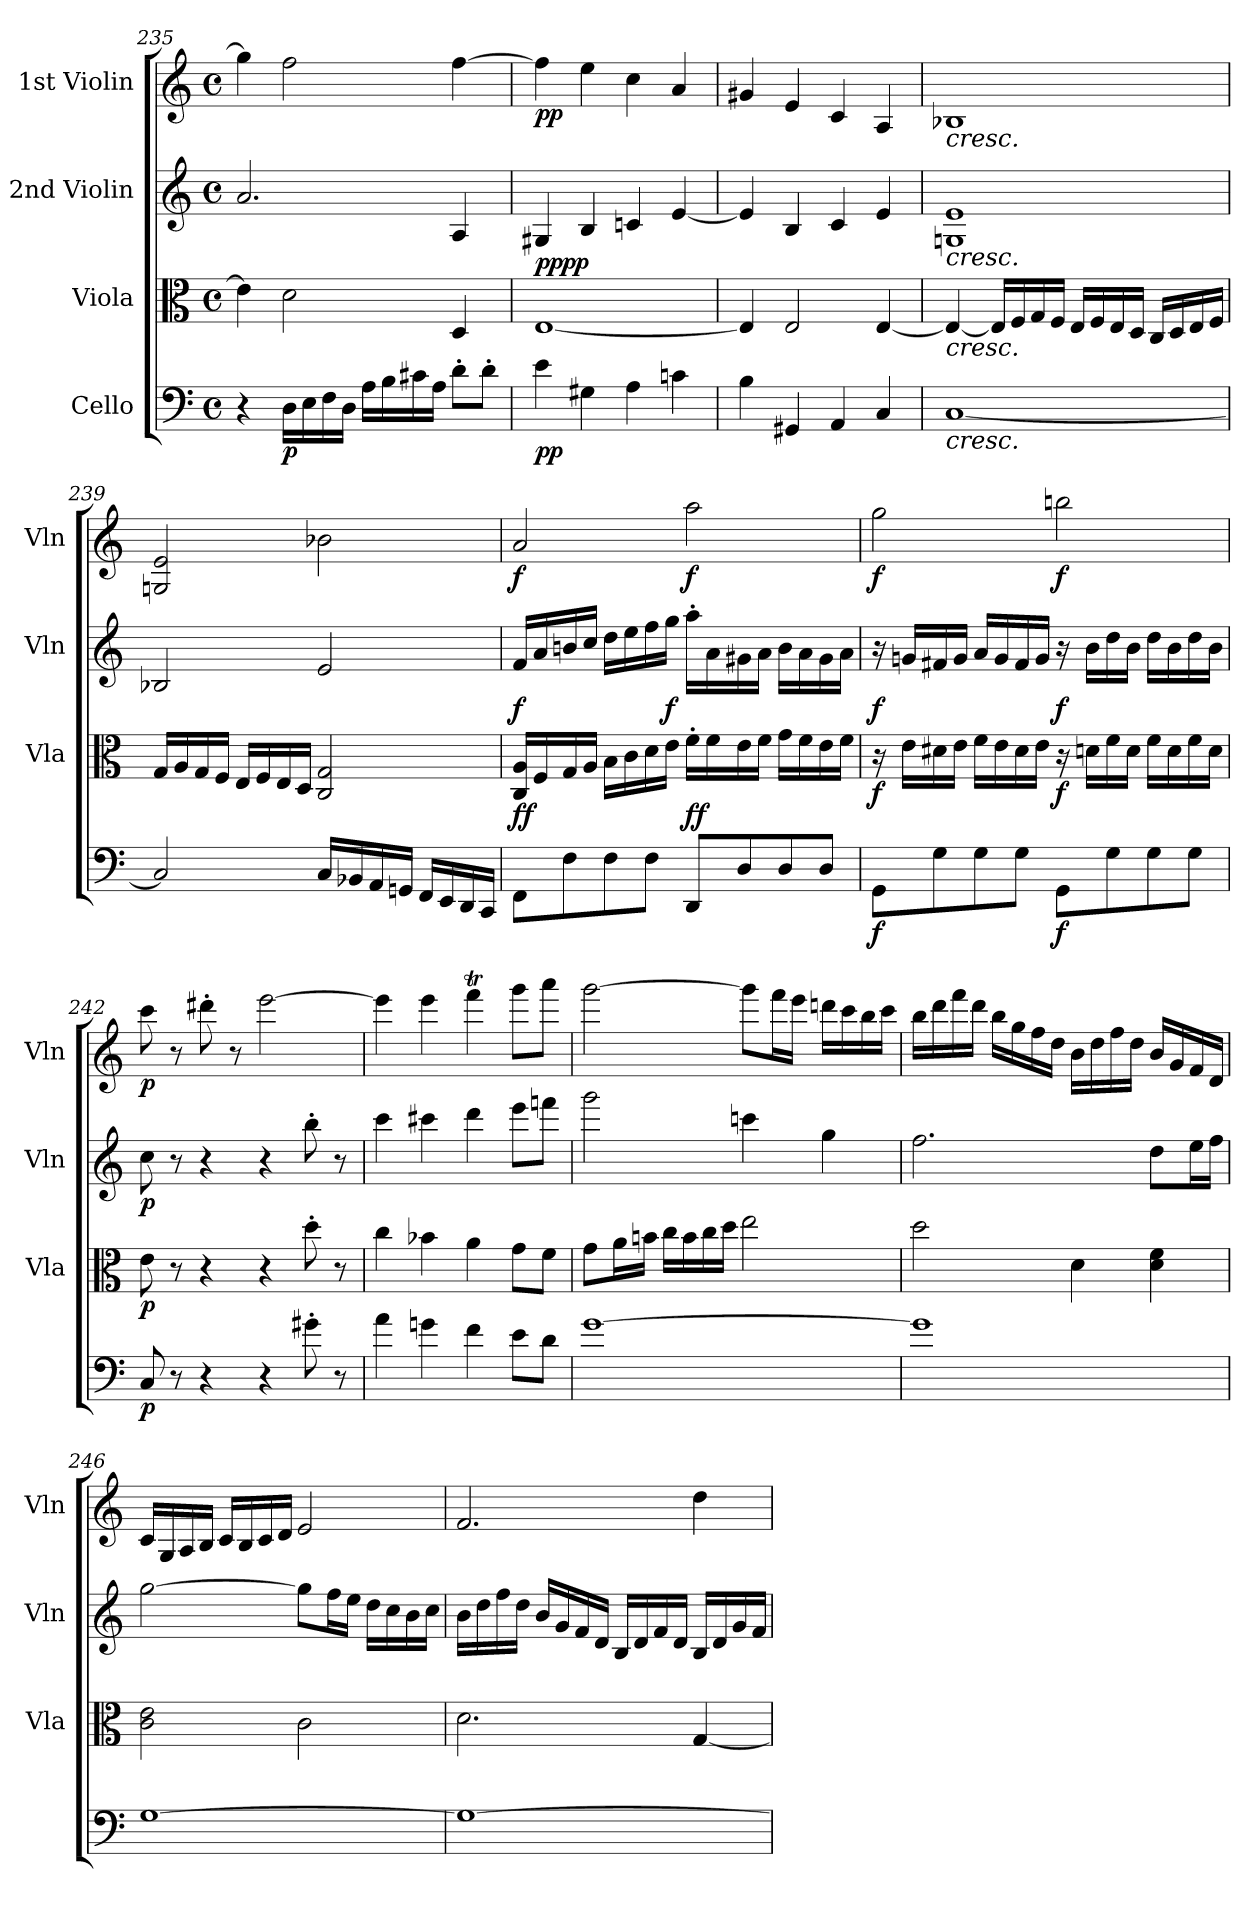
**kern	**dynam	**kern	**dynam	**kern	**dynam	**kern	**dynam
*part4	*part4	*part3	*part3	*part2	*part2	*part1	*part1
*staff4	*staff4	*staff3	*staff3	*staff2	*staff2	*staff1	*staff1
*I"Cello	*	*I"Viola	*	*I"2nd Violin	*	*I"1st Violin	*
*	*	*I'Vla	*	*I'Vln	*	*I'Vln	*
*clefF4	*	*clefC3	*	*clefG2	*	*clefG2	*
*k[]	*	*k[]	*	*k[]	*	*k[]	*
*M4/4	*	*M4/4	*	*M4/4	*	*M4/4	*
*met(c)	*	*met(c)	*	*met(c)	*	*met(c)	*
=235	=235	=235	=235	=235	=235	=235	=235
4r	.	4e\]	.	2.a/	.	4gg\]	.
!	!LO:DY:b	!	!	!	!	!	!
16D\LL	p	2d\	.	.	.	2ff\	.
16E\	.	.	.	.	.	.	.
16F\	.	.	.	.	.	.	.
16D\JJ	.	.	.	.	.	.	.
16A\LL	.	.	.	.	.	.	.
16B\	.	.	.	.	.	.	.
16c#X\	.	.	.	.	.	.	.
16A\JJ	.	.	.	.	.	.	.
8d'\L	.	4D/	.	4A/	.	[4ff\	.
8d'\J	.	.	.	.	.	.	.
=236	=236	=236	=236	=236	=236	=236	=236
!	!LO:DY:b	!	!LO:DY:b	!	!	!	!
!	!	!	!LO:DY:n=1:a	!	!	!	!LO:DY:b
4e\	pp	[1E	pp pp	4G#X/	.	4ff\]	pp
4G#X\	.	.	.	4B/	.	4ee\	.
4A\	.	.	.	4cn/	.	4cc\	.
4cn\	.	.	.	[4e/	.	4a/	.
=237	=237	=237	=237	=237	=237	=237	=237
4B\	.	4E/]	.	4e/]	.	4g#X/	.
4GG#X/	.	2E/	.	4B/	.	4e/	.
4AA/	.	.	.	4c/	.	4c/	.
4C/	.	[4E/	.	4e/	.	4A/	.
!!LO:LB:g=z
=238	=238	=238	=238	=238	=238	=238	=238
!	!	!	!	!	!	!LO:TX:b:i:t=cresc.	!
!	!	!	!	!LO:TX:b:i:t=cresc.	!	!	!
!	!	!LO:TX:b:i:t=cresc.	!	!	!	!	!
!LO:TX:b:i:t=cresc.	!	!	!	!	!	!	!
[1C	.	4E/_	.	1Gn 1e	.	1B-X	.
.	.	16E/LL]	.	.	.	.	.
.	.	16F/	.	.	.	.	.
.	.	16G/	.	.	.	.	.
.	.	16F/JJ	.	.	.	.	.
.	.	16E/LL	.	.	.	.	.
.	.	16F/	.	.	.	.	.
.	.	16E/	.	.	.	.	.
.	.	16D/JJ	.	.	.	.	.
.	.	16C/LL	.	.	.	.	.
.	.	16D/	.	.	.	.	.
.	.	16E/	.	.	.	.	.
.	.	16F/JJ	.	.	.	.	.
=239	=239	=239	=239	=239	=239	=239	=239
2C/]	.	16G/LL	.	2B-X/	.	2Gn/ 2e/	.
.	.	16A/	.	.	.	.	.
.	.	16G/	.	.	.	.	.
.	.	16F/JJ	.	.	.	.	.
.	.	16E/LL	.	.	.	.	.
.	.	16F/	.	.	.	.	.
.	.	16E/	.	.	.	.	.
.	.	16D/JJ	.	.	.	.	.
16C/LL	.	2C/ 2G/	.	2e/	.	2b-X\	.
16BB-X/	.	.	.	.	.	.	.
16AA/	.	.	.	.	.	.	.
16GGn/JJ	.	.	.	.	.	.	.
16FF/LL	.	.	.	.	.	.	.
16EE/	.	.	.	.	.	.	.
16DD/	.	.	.	.	.	.	.
16CC/JJ	.	.	.	.	.	.	.
!!LO:LB:g=z
=240	=240	=240	=240	=240	=240	=240	=240
!	!LO:DY:b	!	!	!	!	!	!
!	!LO:DY:n=1:a	!	!	!	!LO:DY:b	!	!LO:DY:b
8FF\L	f f	16C/ 16A/LL	.	16f/LL	f	2a/	f
.	.	16F/	.	16a/	.	.	.
8F\	.	16G/	.	16bn/	.	.	.
.	.	16A/JJ	.	16cc/JJ	.	.	.
8F\	.	16B\LL	.	16dd\LL	.	.	.
.	.	16c\	.	16ee\	.	.	.
8F\J	.	16d\	.	16ff\	.	.	.
!	!	!	!	!	!LO:DY:b	!	!
.	.	16e\JJ	.	16gg\JJ	f	.	.
!	!LO:DY:n=2:b	!	!	!	!	!	!
!	!LO:DY:n=3:a	!	!	!	!	!	!LO:DY:b
8DD/L	f f	16f'\LL	.	16aa'\LL	.	2aa\	f
.	.	16f\	.	16a\	.	.	.
8D/	.	16e\	.	16g#X\	.	.	.
.	.	16f\JJ	.	16a\JJ	.	.	.
8D/	.	16g\LL	.	16b\LL	.	.	.
.	.	16f\	.	16a\	.	.	.
8D/J	.	16e\	.	16g#\	.	.	.
.	.	16f\JJ	.	16a\JJ	.	.	.
=241	=241	=241	=241	=241	=241	=241	=241
!	!LO:DY:b	!	!LO:DY:b	!	!LO:DY:b	!	!LO:DY:b
8GG\L	f	16r	f	16r	f	2gg\	f
.	.	16e\LL	.	16gn/LL	.	.	.
8G\	.	16d#X\	.	16f#X/	.	.	.
.	.	16e\JJ	.	16g/JJ	.	.	.
8G\	.	16f\LL	.	16a/LL	.	.	.
.	.	16e\	.	16g/	.	.	.
8G\J	.	16d#\	.	16f#/	.	.	.
.	.	16e\JJ	.	16g/JJ	.	.	.
!	!LO:DY:b	!	!LO:DY:b	!	!LO:DY:b	!	!LO:DY:b
8GG\L	f	16r	f	16r	f	2bbn\	f
.	.	16dn\LL	.	16b\LL	.	.	.
8G\	.	16f\	.	16dd\	.	.	.
.	.	16d\JJ	.	16b\JJ	.	.	.
8G\	.	16f\LL	.	16dd\LL	.	.	.
.	.	16d\	.	16b\	.	.	.
8G\J	.	16f\	.	16dd\	.	.	.
.	.	16d\JJ	.	16b\JJ	.	.	.
=242	=242	=242	=242	=242	=242	=242	=242
!	!LO:DY:b	!	!LO:DY:b	!	!LO:DY:b	!	!LO:DY:b
8C/	p	8e\	p	8cc\	p	8ccc\	p
8r	.	8r	.	8r	.	8r	.
4r	.	4r	.	4r	.	8ddd#X'\	.
.	.	.	.	.	.	8r	.
4r	.	4r	.	4r	.	[2eee\	.
8g#X'\	.	8dd'\	.	8bb'\	.	.	.
8r	.	8r	.	8r	.	.	.
!!LO:PB:g=z
=243	=243	=243	=243	=243	=243	=243	=243
4a\	.	4cc\	.	4ccc\	.	4eee\]	.
4gn\	.	4b-X\	.	4ccc#X\	.	4eee\	.
4f\	.	4a\	.	4ddd\	.	4fffT\	.
8e\L	.	8g\L	.	8eee\L	.	8ggg\L	.
8d\J	.	8f\J	.	8fffn\J	.	8aaa\J	.
=244	=244	=244	=244	=244	=244	=244	=244
[1g	.	8g\L	.	2ggg\	.	[2ggg\	.
.	.	16a\L	.	.	.	.	.
.	.	16bn\JJ	.	.	.	.	.
.	.	16cc\LL	.	.	.	.	.
.	.	16b\	.	.	.	.	.
.	.	16cc\	.	.	.	.	.
.	.	16dd\JJ	.	.	.	.	.
.	.	2ee\	.	4cccn\	.	8ggg\L]	.
.	.	.	.	.	.	16fff\L	.
.	.	.	.	.	.	16eee\JJ	.
.	.	.	.	4gg\	.	16dddn\LL	.
.	.	.	.	.	.	16ccc\	.
.	.	.	.	.	.	16bb\	.
.	.	.	.	.	.	16ccc\JJ	.
!!LO:LB:g=z
=245	=245	=245	=245	=245	=245	=245	=245
1g]	.	2dd\	.	2.ff\	.	16bb\LL	.
.	.	.	.	.	.	16ddd\	.
.	.	.	.	.	.	16fff\	.
.	.	.	.	.	.	16ddd\JJ	.
.	.	.	.	.	.	16bb\LL	.
.	.	.	.	.	.	16gg\	.
.	.	.	.	.	.	16ff\	.
.	.	.	.	.	.	16dd\JJ	.
.	.	4d\	.	.	.	16b\LL	.
.	.	.	.	.	.	16dd\	.
.	.	.	.	.	.	16ff\	.
.	.	.	.	.	.	16dd\JJ	.
.	.	4d\ 4f\	.	8dd\L	.	16b/LL	.
.	.	.	.	.	.	16g/	.
.	.	.	.	16ee\L	.	16f/	.
.	.	.	.	16ff\JJ	.	16d/JJ	.
=246	=246	=246	=246	=246	=246	=246	=246
[1G	.	2c\ 2e\	.	[2gg\	.	16c/LL	.
.	.	.	.	.	.	16G/	.
.	.	.	.	.	.	16A/	.
.	.	.	.	.	.	16B/JJ	.
.	.	.	.	.	.	16c/LL	.
.	.	.	.	.	.	16B/	.
.	.	.	.	.	.	16c/	.
.	.	.	.	.	.	16d/JJ	.
.	.	2c\	.	8gg\L]	.	2e/	.
.	.	.	.	16ff\L	.	.	.
.	.	.	.	16ee\JJ	.	.	.
.	.	.	.	16dd\LL	.	.	.
.	.	.	.	16cc\	.	.	.
.	.	.	.	16b\	.	.	.
.	.	.	.	16cc\JJ	.	.	.
!!LO:LB:g=z
=247	=247	=247	=247	=247	=247	=247	=247
1G_	.	2.d\	.	16b\LL	.	2.f/	.
.	.	.	.	16dd\	.	.	.
.	.	.	.	16ff\	.	.	.
.	.	.	.	16dd\JJ	.	.	.
.	.	.	.	16b/LL	.	.	.
.	.	.	.	16g/	.	.	.
.	.	.	.	16f/	.	.	.
.	.	.	.	16d/JJ	.	.	.
.	.	.	.	16B/LL	.	.	.
.	.	.	.	16d/	.	.	.
.	.	.	.	16f/	.	.	.
.	.	.	.	16d/JJ	.	.	.
.	.	[4G/	.	16B/LL	.	4dd\	.
.	.	.	.	16d/	.	.	.
.	.	.	.	16g/	.	.	.
.	.	.	.	16f/JJ	.	.	.
=	=	=	=	=	=	=	=
*-	*-	*-	*-	*-	*-	*-	*-
